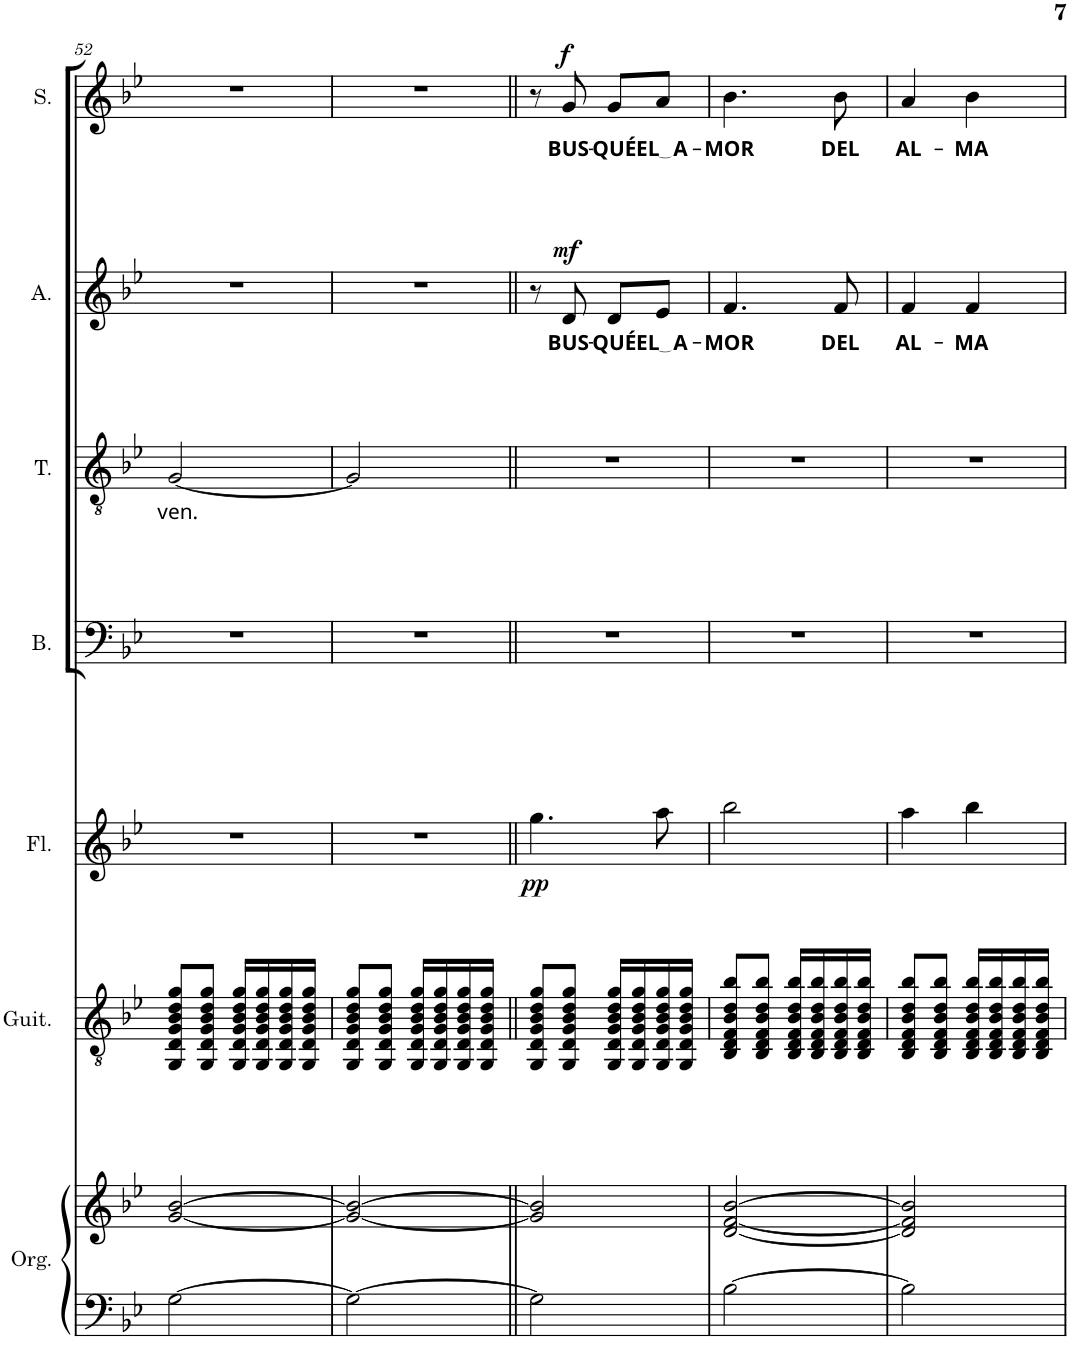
**kern	**kern	**kern	**kern	**dynam	**kern	**kern	**text	**kern	**text	**dynam	**kern	**text	**dynam
*part7	*part7	*part6	*part5	*part5	*part4	*part3	*part3	*part2	*part2	*part2	*part1	*part1	*part1
*staff8	*staff7	*staff6	*staff5	*staff5	*staff4	*staff3	*staff3	*staff2	*staff2	*staff2	*staff1	*staff1	*staff1
*I"Órgano	*	*I"Guitarra clásica	*I"Flauta	*	*I"Bajo	*I"Tenor	*	*I"Alto	*	*	*I"Soprano	*	*
*	*	*I'Guit.	*I'Fl.	*	*I'B.	*I'T.	*	*I'A.	*	*	*I'S.	*	*
!!LO:PB:g=z
*clefF4	*clefG2	*clefGv2	*clefG2	*	*clefF4	*clefGv2	*	*clefG2	*	*	*clefG2	*	*
*k[b-e-]	*k[b-e-]	*k[b-e-]	*k[b-e-]	*	*k[b-e-]	*k[b-e-]	*	*k[b-e-]	*	*	*k[b-e-]	*	*
*M2/4	*M2/4	*M2/4	*M2/4	*	*M2/4	*M2/4	*	*M2/4	*	*	*M2/4	*	*
=52	=52	=52	=52	=52	=52	=52	=52	=52	=52	=52	=52	=52	=52
!	!	!	!	!	!	!	!LO:LY:b	!	!	!	!	!	!
[2G\	[2g/ [2b-/	8GG/ 8D/ 8G/ 8B-/ 8d/ 8g/L	2r	.	2r	[2G/	ven.	2r	.	.	2r	.	.
.	.	8GG/ 8D/ 8G/ 8B-/ 8d/ 8g/J	.	.	.	.	.	.	.	.	.	.	.
.	.	16GG/ 16D/ 16G/ 16B-/ 16d/ 16g/LL	.	.	.	.	.	.	.	.	.	.	.
.	.	16GG/ 16D/ 16G/ 16B-/ 16d/ 16g/	.	.	.	.	.	.	.	.	.	.	.
.	.	16GG/ 16D/ 16G/ 16B-/ 16d/ 16g/	.	.	.	.	.	.	.	.	.	.	.
.	.	16GG/ 16D/ 16G/ 16B-/ 16d/ 16g/JJ	.	.	.	.	.	.	.	.	.	.	.
=53	=53	=53	=53	=53	=53	=53	=53	=53	=53	=53	=53	=53	=53
2G\_	2g/_ 2b-/_	8GG/ 8D/ 8G/ 8B-/ 8d/ 8g/L	2r	.	2r	2G/]	.	2r	.	.	2r	.	.
.	.	8GG/ 8D/ 8G/ 8B-/ 8d/ 8g/J	.	.	.	.	.	.	.	.	.	.	.
.	.	16GG/ 16D/ 16G/ 16B-/ 16d/ 16g/LL	.	.	.	.	.	.	.	.	.	.	.
.	.	16GG/ 16D/ 16G/ 16B-/ 16d/ 16g/	.	.	.	.	.	.	.	.	.	.	.
.	.	16GG/ 16D/ 16G/ 16B-/ 16d/ 16g/	.	.	.	.	.	.	.	.	.	.	.
.	.	16GG/ 16D/ 16G/ 16B-/ 16d/ 16g/JJ	.	.	.	.	.	.	.	.	.	.	.
=54||	=54||	=54||	=54||	=54||	=54||	=54||	=54||	=54||	=54||	=54||	=54||	=54||	=54||
!	!	!	!	!LO:DY:b	!	!	!	!	!	!	!	!	!
2G\]	2g/] 2b-/]	8GG/ 8D/ 8G/ 8B-/ 8d/ 8g/L	4.gg\	pp	2r	2r	.	8r	.	.	8r	.	.
!	!	!	!	!	!	!	!	!	!LO:LY:b	!LO:DY:a	!	!LO:LY:b	!LO:DY:a
.	.	8GG/ 8D/ 8G/ 8B-/ 8d/ 8g/J	.	.	.	.	.	8d/	BUS-	mf	8g/	BUS-	f
!	!	!	!	!	!	!	!	!	!LO:LY:b	!	!	!LO:LY:b	!
.	.	16GG/ 16D/ 16G/ 16B-/ 16d/ 16g/LL	.	.	.	.	.	8d/L	-QUÉ	.	8g/L	-QUÉ	.
.	.	16GG/ 16D/ 16G/ 16B-/ 16d/ 16g/	.	.	.	.	.	.	.	.	.	.	.
!	!	!	!	!	!	!	!	!	!LO:LY:b	!	!	!LO:LY:b	!
.	.	16GG/ 16D/ 16G/ 16B-/ 16d/ 16g/	8aa\	.	.	.	.	8e-/J	EL A	.	8a/J	EL A	.
.	.	16GG/ 16D/ 16G/ 16B-/ 16d/ 16g/JJ	.	.	.	.	.	.	.	.	.	.	.
=55	=55	=55	=55	=55	=55	=55	=55	=55	=55	=55	=55	=55	=55
!	!	!	!	!	!	!	!	!	!LO:LY:b	!	!	!LO:LY:b	!
[2B-\	[2d/ [2f/ [2b-/	8BB-/ 8D/ 8F/ 8B-/ 8d/ 8b-/L	2bb-\	.	2r	2r	.	4.f/	-MOR	.	4.b-\	-MOR	.
.	.	8BB-/ 8D/ 8F/ 8B-/ 8d/ 8b-/J	.	.	.	.	.	.	.	.	.	.	.
.	.	16BB-/ 16D/ 16F/ 16B-/ 16d/ 16b-/LL	.	.	.	.	.	.	.	.	.	.	.
.	.	16BB-/ 16D/ 16F/ 16B-/ 16d/ 16b-/	.	.	.	.	.	.	.	.	.	.	.
!	!	!	!	!	!	!	!	!	!LO:LY:b	!	!	!LO:LY:b	!
.	.	16BB-/ 16D/ 16F/ 16B-/ 16d/ 16b-/	.	.	.	.	.	8f/	DEL	.	8b-\	DEL	.
.	.	16BB-/ 16D/ 16F/ 16B-/ 16d/ 16b-/JJ	.	.	.	.	.	.	.	.	.	.	.
=56	=56	=56	=56	=56	=56	=56	=56	=56	=56	=56	=56	=56	=56
!	!	!	!	!	!	!	!	!	!LO:LY:b	!	!	!LO:LY:b	!
2B-\]	2d/] 2f/] 2b-/]	8BB-/ 8D/ 8F/ 8B-/ 8d/ 8b-/L	4aa\	.	2r	2r	.	4f/	AL-	.	4a/	AL-	.
.	.	8BB-/ 8D/ 8F/ 8B-/ 8d/ 8b-/J	.	.	.	.	.	.	.	.	.	.	.
!	!	!	!	!	!	!	!	!	!LO:LY:b	!	!	!LO:LY:b	!
.	.	16BB-/ 16D/ 16F/ 16B-/ 16d/ 16b-/LL	4bb-\	.	.	.	.	4f/	-MA	.	4b-\	-MA	.
.	.	16BB-/ 16D/ 16F/ 16B-/ 16d/ 16b-/	.	.	.	.	.	.	.	.	.	.	.
.	.	16BB-/ 16D/ 16F/ 16B-/ 16d/ 16b-/	.	.	.	.	.	.	.	.	.	.	.
.	.	16BB-/ 16D/ 16F/ 16B-/ 16d/ 16b-/JJ	.	.	.	.	.	.	.	.	.	.	.
=	=	=	=	=	=	=	=	=	=	=	=	=	=
*-	*-	*-	*-	*-	*-	*-	*-	*-	*-	*-	*-	*-	*-
